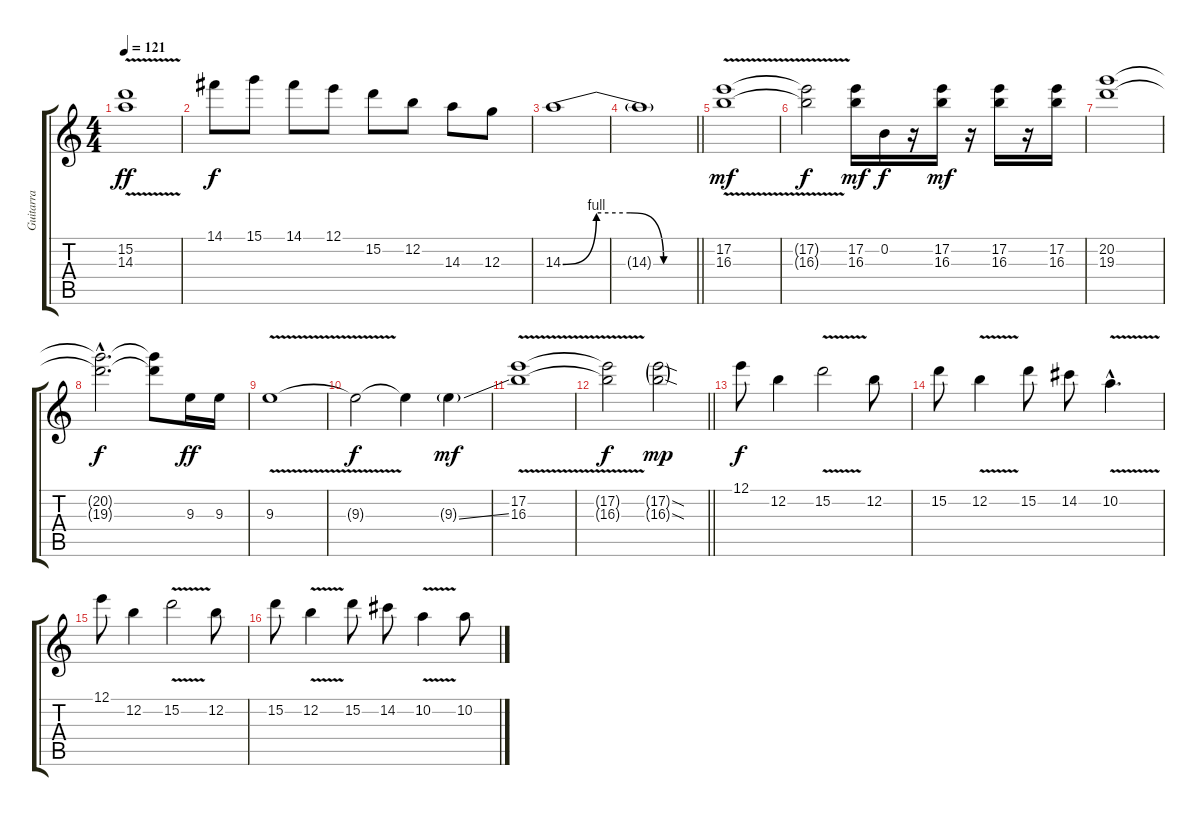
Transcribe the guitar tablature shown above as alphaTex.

\track ("Guitarra" "Guitarra") {instrument electricguitarclean}
\staff {score tabs}
\tuning (E4 B3 G3 D3 A2 E2) {hide}
\ts (4 4)
\tempo 121
\clef g2
\ks c
(15.2{v} 14.3{v}).1{dy ff} |
14.1.8{dy f} 15.1.8 14.1.8 12.1.8 15.2.8 12.2.8 14.3.8 12.3.8 |
14.3{be (custom 0 0 15 4 30 4 45 0 60 0)}.1 |
\barLineRight lightlight
14.3{t}.1 |
(17.2{v} 16.3{v}).1{dy mf} |
(17.2{t} 16.3{t}).2{dy f} (17.2 16.3).16{dy mf} 0.2.16{dy f} r.16 (17.2 16.3).16{dy mf} r.16 (17.2 16.3).16 r.16 (17.2 16.3).16 |
(20.2 19.3).1 |
(20.2{hac t} 19.3{hac t}).2{d dy f} (20.2{t} 19.3{t}).8 9.3.16{dy ff} 9.3.16 |
9.3{v}.1 |
9.3{t}.2{dy f} 9.3{t}.4 9.3{ss g}.4{dy mf} |
(17.2{v} 16.3{v}).1 |
\barLineRight lightlight
(17.2{t} 16.3{t}).2{dy f} (17.2{sod g} 16.3{sod g}).2{dy mp} |
12.1.8{dy f} 12.2.4 15.2{v}.2 12.2.8 |
15.2.8 12.2{v}.4 15.2.8 14.2.8 10.2{v hac}.4{d} |
12.1.8 12.2.4 15.2{v}.2 12.2.8 |
15.2.8 12.2{v}.4 15.2.8 14.2.8 10.2{v}.4 10.2.8
